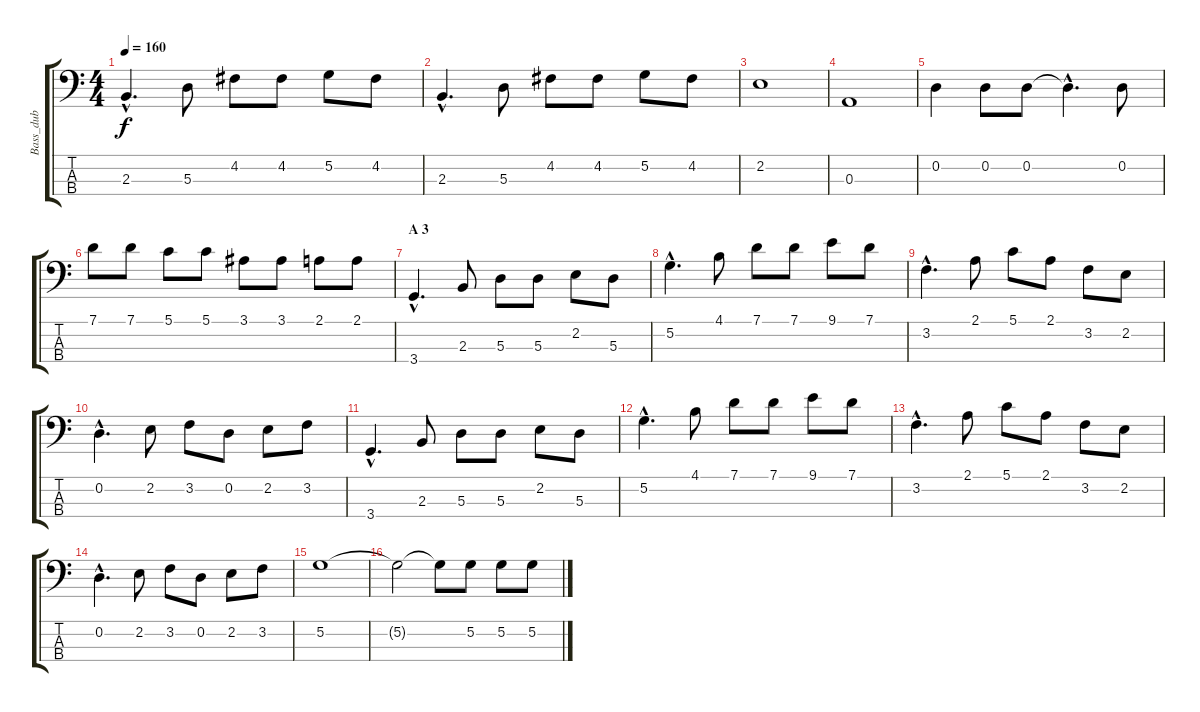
\track ("Bass_dub" "Bass_dub") {instrument acousticbass}
\staff {score tabs}
\tuning (G2 D2 A1 E1) {hide}
\ts (4 4)
\tempo 160
\clef f4
\ks c
2.3{hac}.4{d dy f} 5.3.8 4.2.8 4.2.8 5.2.8 4.2.8 |
2.3{hac}.4{d} 5.3.8 4.2.8 4.2.8 5.2.8 4.2.8 |
2.2.1 |
0.3.1 |
0.2.4 0.2.8 0.2.8 0.2{hac t}.4{d} 0.2.8 |
7.1.8 7.1.8 5.1.8 5.1.8 3.1.8 3.1.8 2.1.8 2.1.8 |
\section ("" "A 3")
3.4{hac}.4{d} 2.3.8 5.3.8 5.3.8 2.2.8 5.3.8 |
5.2{hac}.4{d} 4.1.8 7.1.8 7.1.8 9.1.8 7.1.8 |
3.2{hac}.4{d} 2.1.8 5.1.8 2.1.8 3.2.8 2.2.8 |
0.2{hac}.4{d} 2.2.8 3.2.8 0.2.8 2.2.8 3.2.8 |
3.4{hac}.4{d} 2.3.8 5.3.8 5.3.8 2.2.8 5.3.8 |
5.2{hac}.4{d} 4.1.8 7.1.8 7.1.8 9.1.8 7.1.8 |
3.2{hac}.4{d} 2.1.8 5.1.8 2.1.8 3.2.8 2.2.8 |
0.2{hac}.4{d} 2.2.8 3.2.8 0.2.8 2.2.8 3.2.8 |
5.2.1 |
5.2{t}.2 5.2{t}.8 5.2.8 5.2.8 5.2.8
